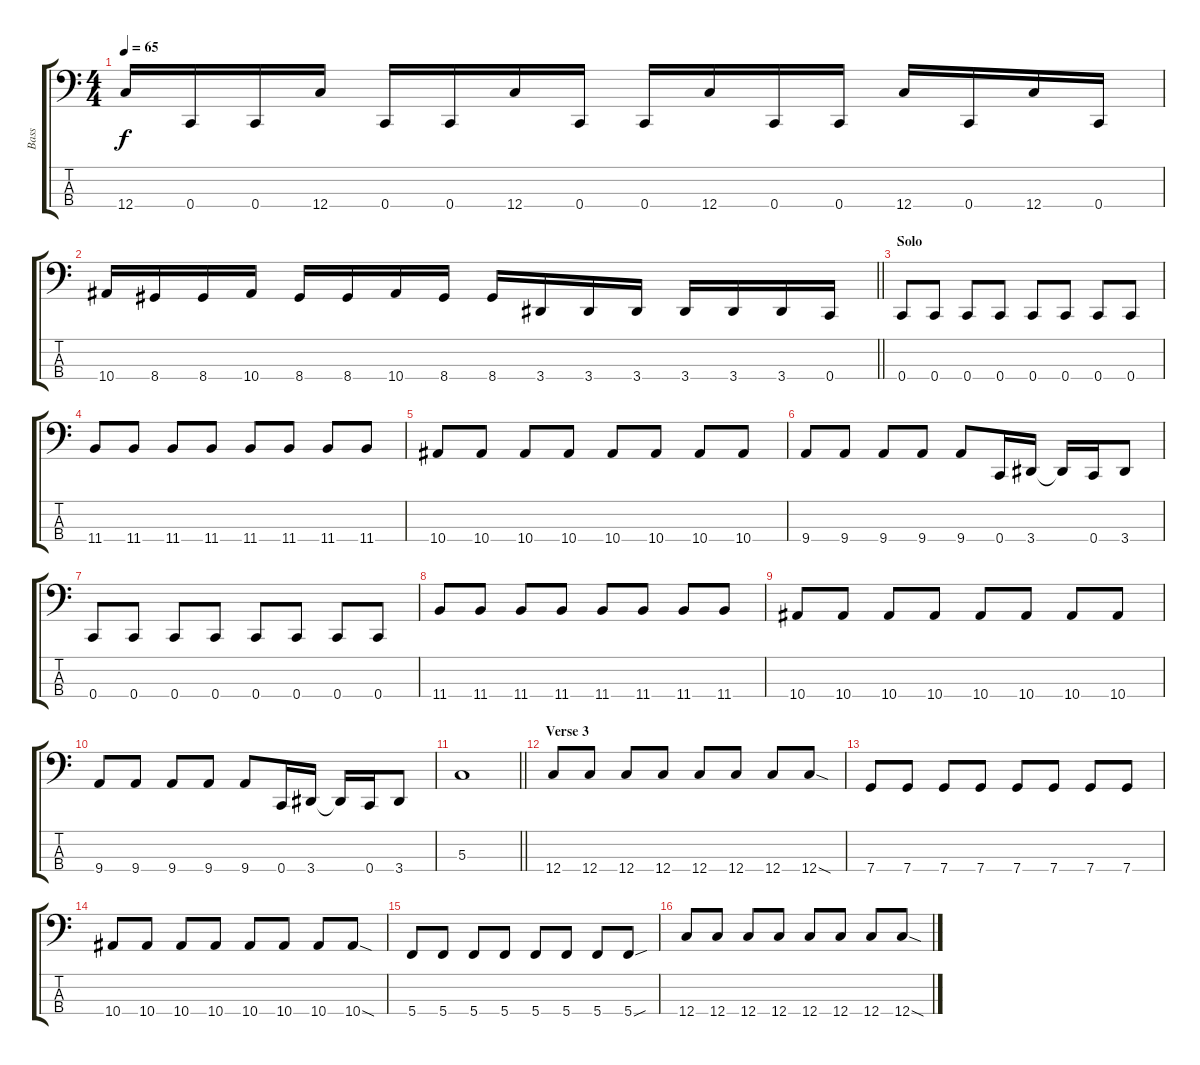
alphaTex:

\track ("Bass" "Bass") {instrument electricbassfinger}
\staff {score tabs}
\tuning (F2 C2 G1 C1) {hide}
\ts (4 4)
\tempo 65
\clef f4
\ks c
12.4.16{dy f} 0.4.16 0.4.16 12.4.16 0.4.16 0.4.16 12.4.16 0.4.16 0.4.16 12.4.16 0.4.16 0.4.16 12.4.16 0.4.16 12.4.16 0.4.16 |
\barLineRight lightlight
10.4.16 8.4.16 8.4.16 10.4.16 8.4.16 8.4.16 10.4.16 8.4.16 8.4.16 3.4.16 3.4.16 3.4.16 3.4.16 3.4.16 3.4.16 0.4.16 |
\section ("" "Solo")
0.4.8 0.4.8 0.4.8 0.4.8 0.4.8 0.4.8 0.4.8 0.4.8 |
11.4.8 11.4.8 11.4.8 11.4.8 11.4.8 11.4.8 11.4.8 11.4.8 |
10.4.8 10.4.8 10.4.8 10.4.8 10.4.8 10.4.8 10.4.8 10.4.8 |
9.4.8 9.4.8 9.4.8 9.4.8 9.4.8 0.4.16 3.4.16 3.4{t}.16 0.4.16 3.4.8 |
0.4.8 0.4.8 0.4.8 0.4.8 0.4.8 0.4.8 0.4.8 0.4.8 |
11.4.8 11.4.8 11.4.8 11.4.8 11.4.8 11.4.8 11.4.8 11.4.8 |
10.4.8 10.4.8 10.4.8 10.4.8 10.4.8 10.4.8 10.4.8 10.4.8 |
9.4.8 9.4.8 9.4.8 9.4.8 9.4.8 0.4.16 3.4.16 3.4{t}.16 0.4.16 3.4.8 |
\barLineRight lightlight
5.3.1 |
\section ("" "Verse 3")
12.4.8 12.4.8 12.4.8 12.4.8 12.4.8 12.4.8 12.4.8 12.4{sod}.8 |
7.4.8 7.4.8 7.4.8 7.4.8 7.4.8 7.4.8 7.4.8 7.4.8 |
10.4.8 10.4.8 10.4.8 10.4.8 10.4.8 10.4.8 10.4.8 10.4{sod}.8 |
5.4.8 5.4.8 5.4.8 5.4.8 5.4.8 5.4.8 5.4.8 5.4{sou}.8 |
12.4.8 12.4.8 12.4.8 12.4.8 12.4.8 12.4.8 12.4.8 12.4{sod}.8
